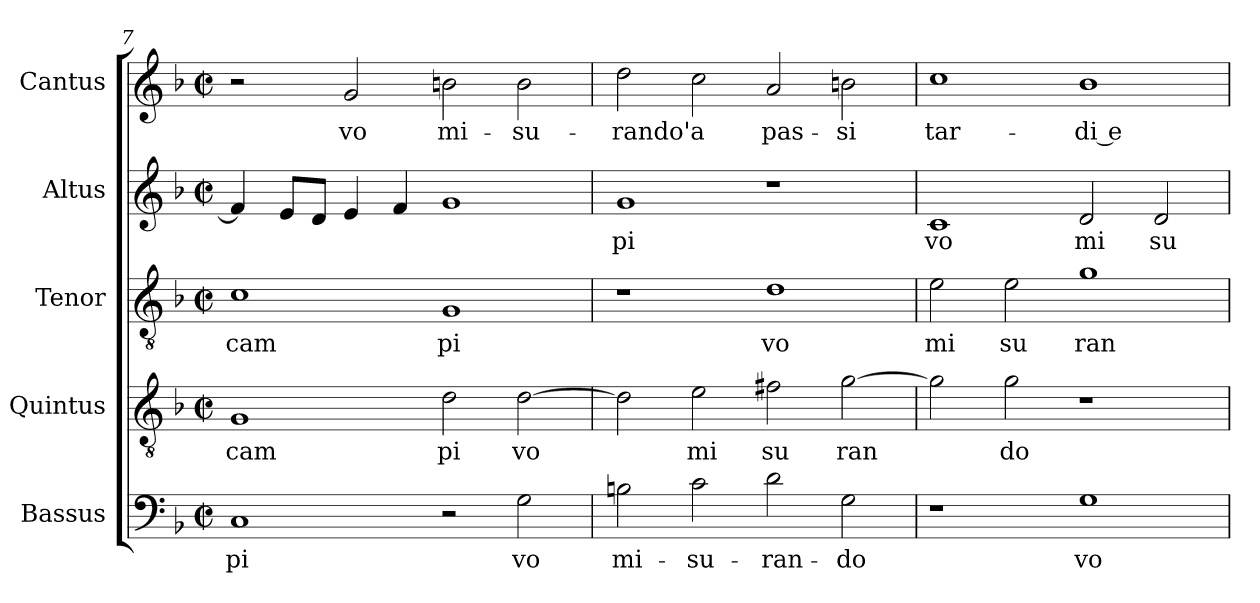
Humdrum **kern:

**kern	**text	**kern	**text	**kern	**text	**kern	**text	**kern	**text
*part5	*part5	*part4	*part4	*part3	*part3	*part2	*part2	*part1	*part1
*staff5	*staff5	*staff4	*staff4	*staff3	*staff3	*staff2	*staff2	*staff1	*staff1
*I"Bassus	*	*I"Quintus	*	*I"Tenor	*	*I"Altus	*	*I"Cantus	*
*clefF4	*	*clefGv2	*	*clefGv2	*	*clefG2	*	*clefG2	*
*k[b-]	*	*k[b-]	*	*k[b-]	*	*k[b-]	*	*k[b-]	*
*F:	*	*F:	*	*F:	*	*F:	*	*F:	*
*M2/2	*	*M2/2	*	*M2/2	*	*M2/2	*	*M2/2	*
*met(c|)	*	*met(c|)	*	*met(c|)	*	*met(c|)	*	*met(c|)	*
=7	=7	=7	=7	=7	=7	=7	=7	=7	=7
!	!LO:LY:b:cj	!	!LO:LY:b:cj	!	!LO:LY:b:cj	!	!	!	!
1C	-pi	1G	cam	1c	cam	4f/]	.	2r	.
.	.	.	.	.	.	8e/L	.	.	.
.	.	.	.	.	.	8d/J	.	.	.
!	!	!	!	!	!	!	!	!	!LO:LY:b:cj
.	.	.	.	.	.	4e/	.	2g/	vo
.	.	.	.	.	.	4f/	.	.	.
!	!	!	!LO:LY:b:cj	!	!LO:LY:b:cj	!	!	!	!LO:LY:b:cj
2r	.	2d\	pi	1G	pi	1g	.	2bn\	mi-
!	!LO:LY:b:cj	!	!LO:LY:b:cj	!	!	!	!	!	!LO:LY:b:cj
2G\	vo	[>2d\	vo	.	.	.	.	2b\	-su-
=8	=8	=8	=8	=8	=8	=8	=8	=8	=8
!	!LO:LY:b:cj	!	!	!	!	!	!LO:LY:b:cj	!	!LO:LY:b
2Bn\	mi-	2d\]	.	1r	.	1g	pi	2dd\	-rando'a
!	!LO:LY:b:cj	!	!LO:LY:b:cj	!	!	!	!	!	!
2c\	-su-	2e\	mi	.	.	.	.	2cc\	.
!	!LO:LY:b:cj	!	!LO:LY:b:cj	!	!LO:LY:b:cj	!	!	!	!LO:LY:b:cj
2d\	-ran-	2f#X\	su	1d	vo	1r	.	2a/	pas-
!	!LO:LY:b:cj	!	!LO:LY:b	!	!	!	!	!	!LO:LY:b:cj
2G\	-do	[>2g\	ran	.	.	.	.	2bn\	-si
=9	=9	=9	=9	=9	=9	=9	=9	=9	=9
!	!	!	!	!	!LO:LY:b:cj	!	!LO:LY:b:cj	!	!LO:LY:b:cj
1r	.	2g\]	.	2e\	mi	1c	vo	1cc	tar-
!	!	!	!LO:LY:b:cj	!	!LO:LY:b:cj	!	!	!	!
.	.	2g\	do	2e\	su	.	.	.	.
!	!LO:LY:b:cj	!	!	!	!LO:LY:b:cj	!	!LO:LY:b:cj	!	!LO:LY:b:rj
1G	vo	1r	.	1g	ran	2d/	mi	1b-	-di e
!	!	!	!	!	!	!	!LO:LY:b:cj	!	!
.	.	.	.	.	.	2d/	su	.	.
=	=	=	=	=	=	=	=	=	=
*-	*-	*-	*-	*-	*-	*-	*-	*-	*-
